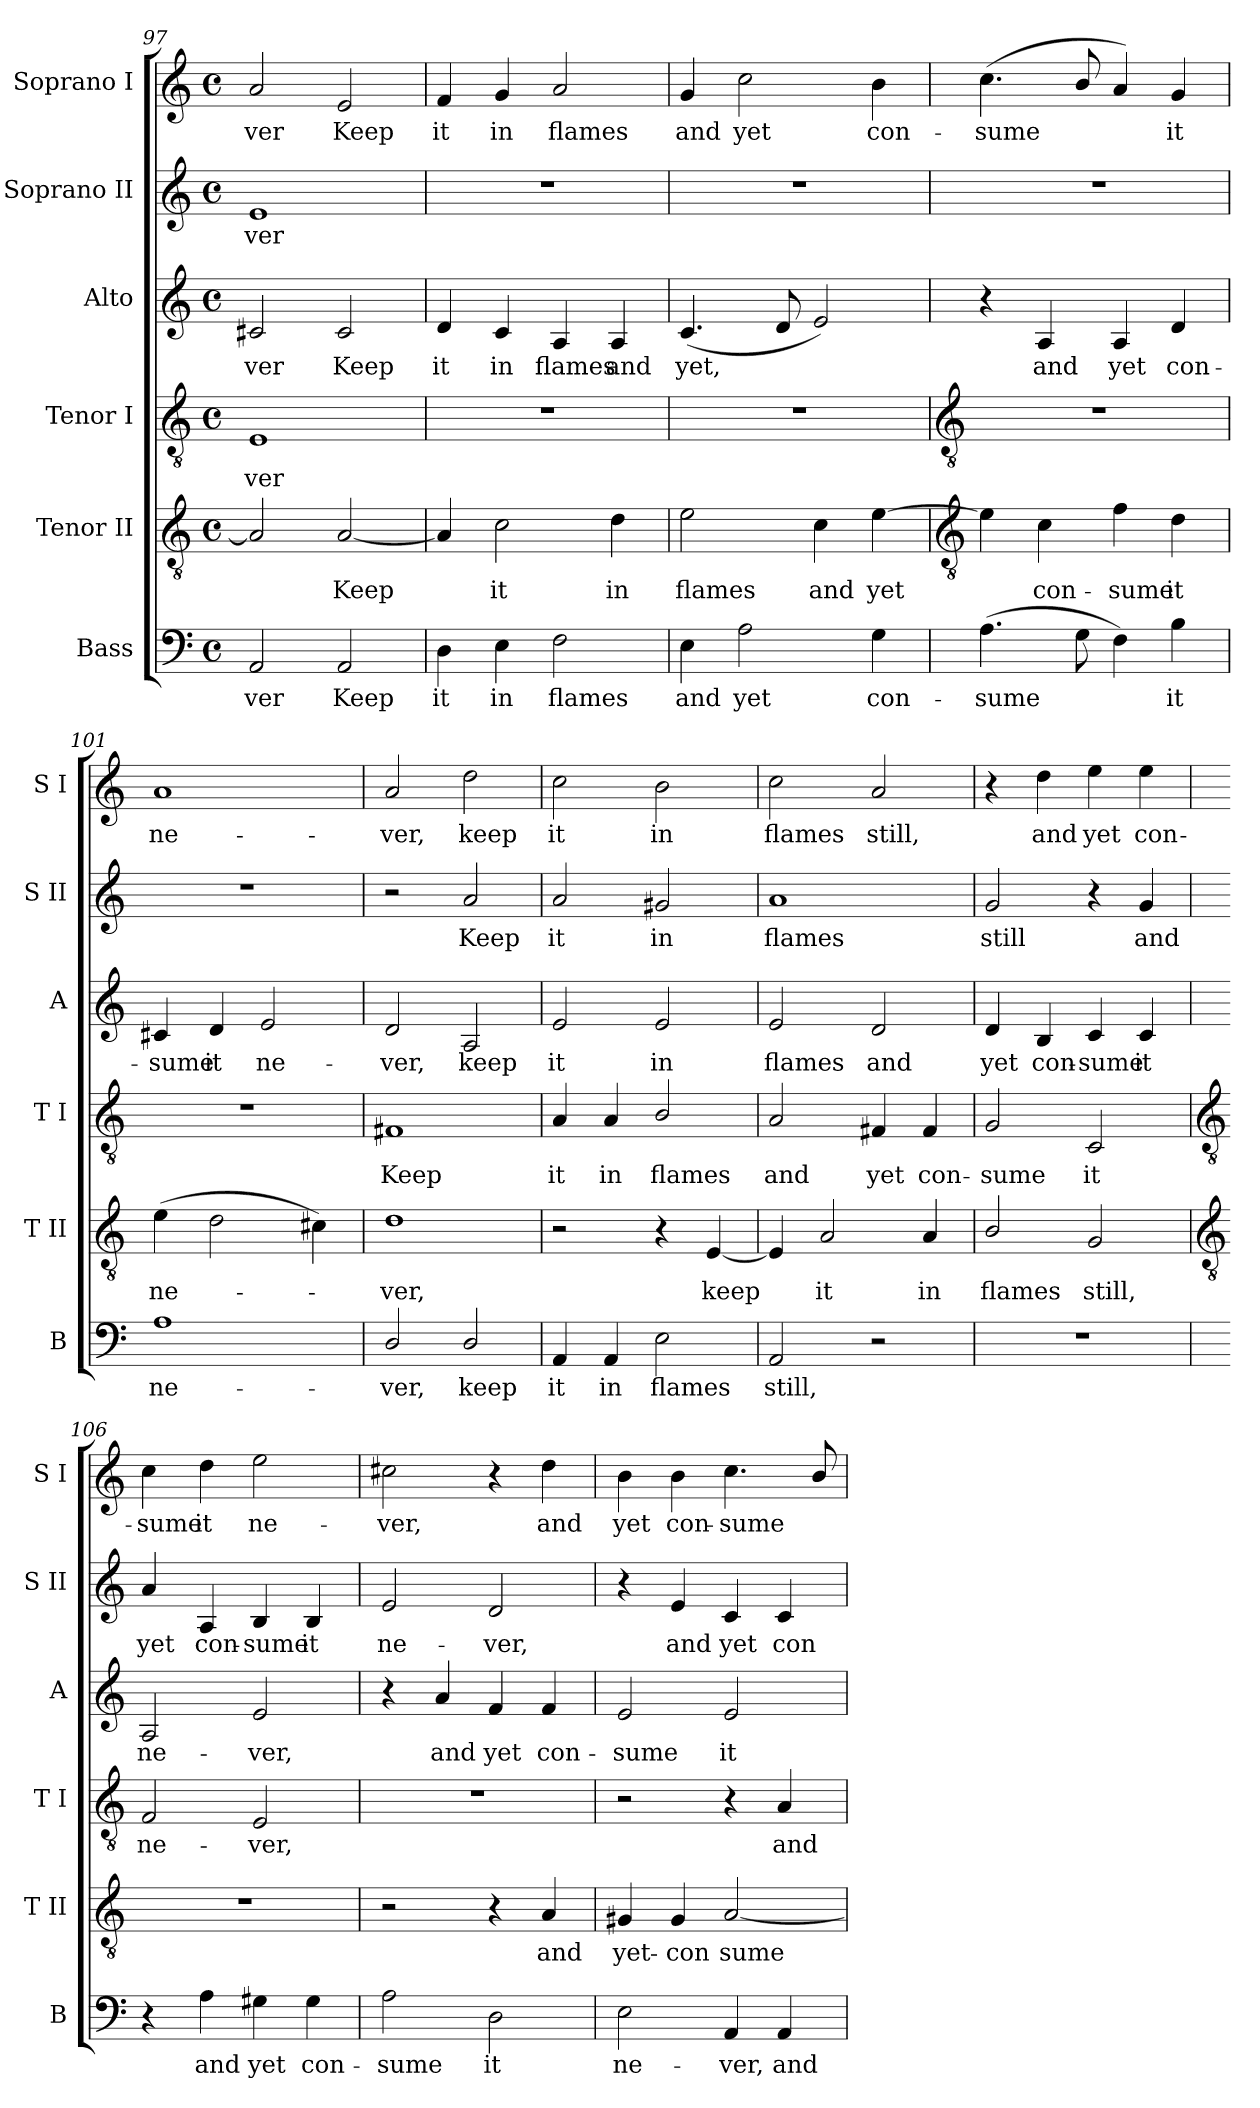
**kern	**text	**kern	**text	**kern	**text	**kern	**text	**kern	**text	**kern	**text
*part6	*part6	*part5	*part5	*part4	*part4	*part3	*part3	*part2	*part2	*part1	*part1
*staff6	*staff6	*staff5	*staff5	*staff4	*staff4	*staff3	*staff3	*staff2	*staff2	*staff1	*staff1
*I"Bass	*	*I"Tenor II	*	*I"Tenor I	*	*I"Alto	*	*I"Soprano II	*	*I"Soprano I	*
*I'B	*	*I'T II	*	*I'T I	*	*I'A	*	*I'S II	*	*I'S I	*
*clefF4	*	*clefGv2	*	*clefGv2	*	*clefG2	*	*clefG2	*	*clefG2	*
*k[]	*	*k[]	*	*k[]	*	*k[]	*	*k[]	*	*k[]	*
*C:	*	*C:	*	*C:	*	*C:	*	*C:	*	*C:	*
*M4/4	*	*M4/4	*	*M4/4	*	*M4/4	*	*M4/4	*	*M4/4	*
*met(c)	*	*met(c)	*	*met(c)	*	*met(c)	*	*met(c)	*	*met(c)	*
=97	=97	=97	=97	=97	=97	=97	=97	=97	=97	=97	=97
!	!LO:LY:b	!	!	!	!LO:LY:b	!	!LO:LY:b	!	!LO:LY:b	!	!LO:LY:b
2AA	-ver	2A]	.	1E	ver	2c#X	-ver	1e	-ver	2a	-ver
!	!LO:LY:b	!	!LO:LY:b	!	!	!	!LO:LY:b	!	!	!	!LO:LY:b
2AA	Keep	[2A	Keep	.	.	2c#	Keep	.	.	2e	Keep
=98	=98	=98	=98	=98	=98	=98	=98	=98	=98	=98	=98
!	!LO:LY:b	!	!	!	!	!	!LO:LY:b	!	!	!	!LO:LY:b
4D	it	4A]	.	1r	.	4d	it	1r	.	4f	it
!	!LO:LY:b	!	!LO:LY:b	!	!	!	!LO:LY:b	!	!	!	!LO:LY:b
4E	in	2c	it	.	.	4c	in	.	.	4g	in
!	!LO:LY:b	!	!	!	!	!	!LO:LY:b	!	!	!	!LO:LY:b
2F	flames	.	.	.	.	4A	flames	.	.	2a	flames
!	!	!	!LO:LY:b	!	!	!	!LO:LY:b	!	!	!	!
.	.	4d	in	.	.	4A	and	.	.	.	.
=99	=99	=99	=99	=99	=99	=99	=99	=99	=99	=99	=99
!	!LO:LY:b	!	!LO:LY:b	!	!	!	!LO:LY:b	!	!	!	!LO:LY:b
4E	and	2e	flames	1r	.	(<4.c	yet,	1r	.	4g	and
!	!LO:LY:b	!	!	!	!	!	!	!	!	!	!LO:LY:b
2A	yet	.	.	.	.	.	.	.	.	2cc	yet
.	.	.	.	.	.	8d	.	.	.	.	.
!	!	!	!LO:LY:b	!	!	!	!	!	!	!	!
.	.	4c	and	.	.	2e)	.	.	.	.	.
!	!LO:LY:b	!	!LO:LY:b	!	!	!	!	!	!	!	!LO:LY:b
4G	con-	[4e	yet	.	.	.	.	.	.	4b	con-
!!LO:LB:g=z
=100	=100	=100	=100	=100	=100	=100	=100	=100	=100	=100	=100
*	*	*clefGv2	*	*clefGv2	*	*	*	*	*	*	*
!	!LO:LY:b	!	!	!	!	!	!	!	!	!	!LO:LY:b
(>4.A	-sume	4e]	.	1r	.	4r	.	1r	.	(<4.cc	-sume
!	!	!	!LO:LY:b	!	!	!	!LO:LY:b	!	!	!	!
.	.	4c	con-	.	.	4A	and	.	.	.	.
8G	.	.	.	.	.	.	.	.	.	8b/	.
!	!	!	!LO:LY:b	!	!	!	!LO:LY:b	!	!	!	!
4F)	.	4f	-sume	.	.	4A	yet	.	.	4a)	.
!	!LO:LY:b	!	!LO:LY:b	!	!	!	!LO:LY:b	!	!	!	!LO:LY:b
4B	it	4d	it	.	.	4d	con-	.	.	4g	it
=101	=101	=101	=101	=101	=101	=101	=101	=101	=101	=101	=101
!	!LO:LY:b	!	!LO:LY:b	!	!	!	!LO:LY:b	!	!	!	!LO:LY:b
1A	ne-	(>4e	ne-	1r	.	4c#X	-sume	1r	.	1a	ne-
!	!	!	!	!	!	!	!LO:LY:b	!	!	!	!
.	.	2d	.	.	.	4d	it	.	.	.	.
!	!	!	!	!	!	!	!LO:LY:b	!	!	!	!
.	.	.	.	.	.	2e	ne-	.	.	.	.
.	.	4c#X)	.	.	.	.	.	.	.	.	.
=102	=102	=102	=102	=102	=102	=102	=102	=102	=102	=102	=102
!	!LO:LY:b	!	!LO:LY:b	!	!LO:LY:b	!	!LO:LY:b	!	!	!	!LO:LY:b
2D/	-ver,	1d	ver,	1F#X	Keep	2d	-ver,	2r	.	2a	-ver,
!	!LO:LY:b	!	!	!	!	!	!LO:LY:b	!	!LO:LY:b	!	!LO:LY:b
2D/	keep	.	.	.	.	2A	keep	2a	Keep	2dd	keep
=103	=103	=103	=103	=103	=103	=103	=103	=103	=103	=103	=103
!	!LO:LY:b	!	!	!	!LO:LY:b	!	!LO:LY:b	!	!LO:LY:b	!	!LO:LY:b
4AA	it	2r	.	4A	it	2e	it	2a	it	2cc	it
!	!LO:LY:b	!	!	!	!LO:LY:b	!	!	!	!	!	!
4AA	in	.	.	4A	in	.	.	.	.	.	.
!	!LO:LY:b	!	!	!	!LO:LY:b	!	!LO:LY:b	!	!LO:LY:b	!	!LO:LY:b
2E	flames	4r	.	2B/	flames	2e	in	2g#X	in	2b	in
!	!	!	!LO:LY:b	!	!	!	!	!	!	!	!
.	.	[4E	keep	.	.	.	.	.	.	.	.
=104	=104	=104	=104	=104	=104	=104	=104	=104	=104	=104	=104
!	!LO:LY:b	!	!	!	!LO:LY:b	!	!LO:LY:b	!	!LO:LY:b	!	!LO:LY:b
2AA	still,	4E]	.	2A	and	2e	flames	1a	flames	2cc	flames
!	!	!	!LO:LY:b	!	!	!	!	!	!	!	!
.	.	2A	it	.	.	.	.	.	.	.	.
!	!	!	!	!	!LO:LY:b	!	!LO:LY:b	!	!	!	!LO:LY:b
2r	.	.	.	4F#X	yet	2d	and	.	.	2a	still,
!	!	!	!LO:LY:b	!	!LO:LY:b	!	!	!	!	!	!
.	.	4A	in	4F#	con-	.	.	.	.	.	.
=105	=105	=105	=105	=105	=105	=105	=105	=105	=105	=105	=105
!	!	!	!LO:LY:b	!	!LO:LY:b	!	!LO:LY:b	!	!LO:LY:b	!	!
1r	.	2B/	flames	2G	-sume	4d	yet	2g	still	4r	.
!	!	!	!	!	!	!	!LO:LY:b	!	!	!	!LO:LY:b
.	.	.	.	.	.	4B	con-	.	.	4dd	and
!	!	!	!LO:LY:b	!	!LO:LY:b	!	!LO:LY:b	!	!	!	!LO:LY:b
.	.	2G	still,	2C	it	4c	-sume	4r	.	4ee	yet
!	!	!	!	!	!	!	!LO:LY:b	!	!LO:LY:b	!	!LO:LY:b
.	.	.	.	.	.	4c	it	4g	and	4ee	con-
!!LO:LB:g=z
=106	=106	=106	=106	=106	=106	=106	=106	=106	=106	=106	=106
*	*	*clefGv2	*	*clefGv2	*	*	*	*	*	*	*
!	!	!	!	!	!LO:LY:b	!	!LO:LY:b	!	!LO:LY:b	!	!LO:LY:b
4r	.	1r	.	2F	ne-	2A	ne-	4a	yet	4cc	-sume
!	!LO:LY:b	!	!	!	!	!	!	!	!LO:LY:b	!	!LO:LY:b
4A	and	.	.	.	.	.	.	4A	con-	4dd	it
!	!LO:LY:b	!	!	!	!LO:LY:b	!	!LO:LY:b	!	!LO:LY:b	!	!LO:LY:b
4G#X	yet	.	.	2E	-ver,	2e	-ver,	4B	-sume	2ee	ne-
!	!LO:LY:b	!	!	!	!	!	!	!	!LO:LY:b	!	!
4G#	con-	.	.	.	.	.	.	4B	it	.	.
=107	=107	=107	=107	=107	=107	=107	=107	=107	=107	=107	=107
!	!LO:LY:b	!	!	!	!	!	!	!	!LO:LY:b	!	!LO:LY:b
2A	-sume	2r	.	1r	.	4r	.	2e	ne-	2cc#X	-ver,
!	!	!	!	!	!	!	!LO:LY:b	!	!	!	!
.	.	.	.	.	.	4a	and	.	.	.	.
!	!LO:LY:b	!	!	!	!	!	!LO:LY:b	!	!LO:LY:b	!	!
2D	it	4r	.	.	.	4f	yet	2d	-ver,	4r	.
!	!	!	!LO:LY:b	!	!	!	!LO:LY:b	!	!	!	!LO:LY:b
.	.	4A	and	.	.	4f	con-	.	.	4dd	and
=108	=108	=108	=108	=108	=108	=108	=108	=108	=108	=108	=108
!	!LO:LY:b	!	!LO:LY:b	!	!	!	!LO:LY:b	!	!	!	!LO:LY:b
2E	ne-	4G#X	yet-	2r	.	2e	-sume	4r	.	4b	yet
!	!	!	!LO:LY:b	!	!	!	!	!	!LO:LY:b	!	!LO:LY:b
.	.	4G#	-con	.	.	.	.	4e	and	4b	con-
!	!LO:LY:b	!	!LO:LY:b	!	!	!	!LO:LY:b	!	!LO:LY:b	!	!LO:LY:b
4AA	-ver,	[2A	sume	4r	.	2e	it	4c	yet	4.cc	-sume
!	!LO:LY:b	!	!	!	!LO:LY:b	!	!	!	!LO:LY:b	!	!
4AA	and	.	.	4A	and	.	.	4c	con-	.	.
.	.	.	.	.	.	.	.	.	.	8b/	.
=	=	=	=	=	=	=	=	=	=	=	=
*-	*-	*-	*-	*-	*-	*-	*-	*-	*-	*-	*-
